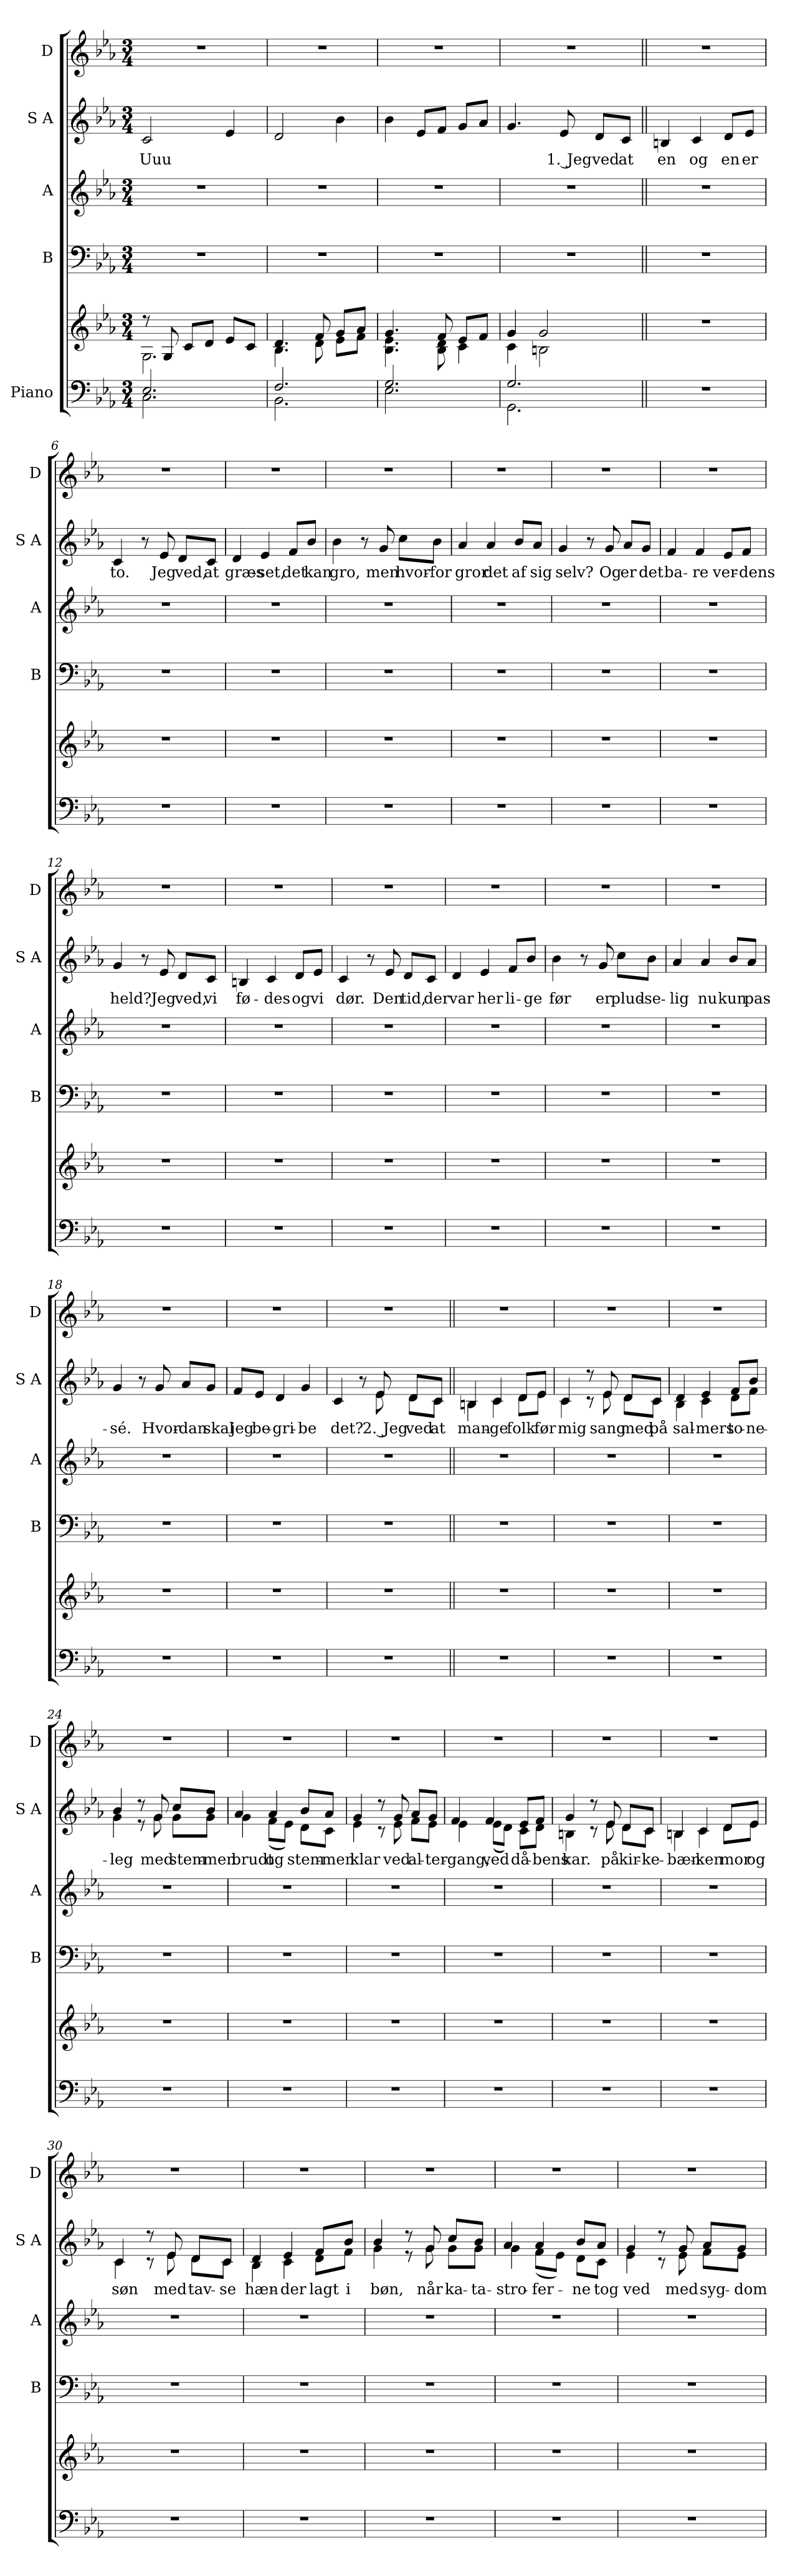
**kern	**kern	**kern	**kern	**kern	**text	**kern
*part5	*part5	*part4	*part3	*part2	*part2	*part1
*staff6	*staff5	*staff4	*staff3	*staff2	*staff2	*staff1
*I"Piano	*	*I"B	*I"A	*I"S A	*	*I"D
*	*	*I'B	*I'A	*I'S A	*	*I'D
*	*	*stria5	*stria5	*	*	*
*clefF4	*clefG2	*clefF4	*clefG2	*clefG2	*	*clefG2
*k[b-e-a-]	*k[b-e-a-]	*k[b-e-a-]	*k[b-e-a-]	*k[b-e-a-]	*	*k[b-e-a-]
*M3/4	*M3/4	*M3/4	*M3/4	*M3/4	*	*M3/4
*MM90	*MM90	*MM90	*MM90	*MM90	*	*MM90
=1	=1	=1	=1	=1	=1	=1
*^	*^	*	*	*	*	*
!	!	!	!	!	!	!	!LO:LY:b	!
2.E-/	2.C\	8r	2.G\	2.r	2.r	2c/	Uuu	2.r
.	.	8G/	.	.	.	.	.	.
.	.	8c/L	.	.	.	.	.	.
.	.	8d/J	.	.	.	.	.	.
.	.	8e-/L	.	.	.	4e-/	.	.
.	.	8c/J	.	.	.	.	.	.
=2	=2	=2	=2	=2	=2	=2	=2	=2
2.F/	2.BB-\	4.d/	4.B-\	2.r	2.r	2d/	.	2.r
.	.	8f/	8d\	.	.	.	.	.
.	.	8g/L	8e-\L	.	.	4b-\	.	.
.	.	8a-/J	8f\J	.	.	.	.	.
=3	=3	=3	=3	=3	=3	=3	=3	=3
2.G/	2.E-\	4.g/	4.B-\ 4.e-\	2.r	2.r	4b-\	.	2.r
.	.	.	.	.	.	8e-/L	.	.
.	.	8f/	8B-\ 8d\	.	.	8f/J	.	.
.	.	8e-/L	4c\	.	.	8g/L	.	.
.	.	8f/J	.	.	.	8a-/J	.	.
=4	=4	=4	=4	=4	=4	=4	=4	=4
2.G/	2.GG\	4g/	4c\	2.r	2.r	4.g/	.	2.r
.	.	2g/	2Bn\	.	.	.	.	.
!	!	!	!	!	!	!	!LO:LY:b	!
.	.	.	.	.	.	8e-/	1. Jeg	.
!	!	!	!	!	!	!	!LO:LY:b	!
.	.	.	.	.	.	8d/L	ved	.
!	!	!	!	!	!	!	!LO:LY:b	!
.	.	.	.	.	.	8c/J	at	.
*v	*v	*	*	*	*	*	*	*
*	*v	*v	*	*	*	*	*
=5||	=5||	=5||	=5||	=5||	=5||	=5||
!	!	!	!	!	!LO:LY:b	!
2.r	2.r	2.r	2.r	4Bn/	en	2.r
!	!	!	!	!	!LO:LY:b	!
.	.	.	.	4c/	og	.
!	!	!	!	!	!LO:LY:b	!
.	.	.	.	8d/L	en	.
!	!	!	!	!	!LO:LY:b	!
.	.	.	.	8e-/J	er	.
!!LO:LB:g=z
=6	=6	=6	=6	=6	=6	=6
!	!	!	!	!	!LO:LY:b	!
2.r	2.r	2.r	2.r	4c/	to.	2.r
.	.	.	.	8r	.	.
!	!	!	!	!	!LO:LY:b	!
.	.	.	.	8e-/	Jeg	.
!	!	!	!	!	!LO:LY:b	!
.	.	.	.	8d/L	ved,	.
!	!	!	!	!	!LO:LY:b	!
.	.	.	.	8c/J	at	.
=7	=7	=7	=7	=7	=7	=7
!	!	!	!	!	!LO:LY:b	!
2.r	2.r	2.r	2.r	4d/	græs-	2.r
!	!	!	!	!	!LO:LY:b	!
.	.	.	.	4e-/	-set,	.
!	!	!	!	!	!LO:LY:b	!
.	.	.	.	8f/L	det	.
!	!	!	!	!	!LO:LY:b	!
.	.	.	.	8b-/J	kan	.
=8	=8	=8	=8	=8	=8	=8
!	!	!	!	!	!LO:LY:b	!
2.r	2.r	2.r	2.r	4b-\	gro,	2.r
.	.	.	.	8r	.	.
!	!	!	!	!	!LO:LY:b	!
.	.	.	.	8g/	men	.
!	!	!	!	!	!LO:LY:b	!
.	.	.	.	8cc\L	hvor-	.
!	!	!	!	!	!LO:LY:b	!
.	.	.	.	8b-\J	-for	.
=9	=9	=9	=9	=9	=9	=9
!	!	!	!	!	!LO:LY:b	!
2.r	2.r	2.r	2.r	4a-/	gror	2.r
!	!	!	!	!	!LO:LY:b	!
.	.	.	.	4a-/	det	.
!	!	!	!	!	!LO:LY:b	!
.	.	.	.	8b-/L	af	.
!	!	!	!	!	!LO:LY:b	!
.	.	.	.	8a-/J	sig	.
=10	=10	=10	=10	=10	=10	=10
!	!	!	!	!	!LO:LY:b	!
2.r	2.r	2.r	2.r	4g/	selv?	2.r
.	.	.	.	8r	.	.
!	!	!	!	!	!LO:LY:b	!
.	.	.	.	8g/	Og	.
!	!	!	!	!	!LO:LY:b	!
.	.	.	.	8a-/L	er	.
!	!	!	!	!	!LO:LY:b	!
.	.	.	.	8g/J	det	.
!!LO:LB:g=z
=11	=11	=11	=11	=11	=11	=11
!	!	!	!	!	!LO:LY:b	!
2.r	2.r	2.r	2.r	4f/	ba-	2.r
!	!	!	!	!	!LO:LY:b	!
.	.	.	.	4f/	-re	.
!	!	!	!	!	!LO:LY:b	!
.	.	.	.	8e-/L	ver-	.
!	!	!	!	!	!LO:LY:b	!
.	.	.	.	8f/J	-dens	.
=12	=12	=12	=12	=12	=12	=12
!	!	!	!	!	!LO:LY:b	!
2.r	2.r	2.r	2.r	4g/	held?	2.r
.	.	.	.	8r	.	.
!	!	!	!	!	!LO:LY:b	!
.	.	.	.	8e-/	Jeg	.
!	!	!	!	!	!LO:LY:b	!
.	.	.	.	8d/L	ved,	.
!	!	!	!	!	!LO:LY:b	!
.	.	.	.	8c/J	vi	.
=13	=13	=13	=13	=13	=13	=13
!	!	!	!	!	!LO:LY:b	!
2.r	2.r	2.r	2.r	4Bn/	fø-	2.r
!	!	!	!	!	!LO:LY:b	!
.	.	.	.	4c/	-des	.
!	!	!	!	!	!LO:LY:b	!
.	.	.	.	8d/L	og	.
!	!	!	!	!	!LO:LY:b	!
.	.	.	.	8e-/J	vi	.
=14	=14	=14	=14	=14	=14	=14
!	!	!	!	!	!LO:LY:b	!
2.r	2.r	2.r	2.r	4c/	dør.	2.r
.	.	.	.	8r	.	.
!	!	!	!	!	!LO:LY:b	!
.	.	.	.	8e-/	Den	.
!	!	!	!	!	!LO:LY:b	!
.	.	.	.	8d/L	tid,	.
!	!	!	!	!	!LO:LY:b	!
.	.	.	.	8c/J	der	.
=15	=15	=15	=15	=15	=15	=15
!	!	!	!	!	!LO:LY:b	!
2.r	2.r	2.r	2.r	4d/	var	2.r
!	!	!	!	!	!LO:LY:b	!
.	.	.	.	4e-/	her	.
!	!	!	!	!	!LO:LY:b	!
.	.	.	.	8f/L	li-	.
!	!	!	!	!	!LO:LY:b	!
.	.	.	.	8b-/J	-ge	.
!!LO:LB:g=z
=16	=16	=16	=16	=16	=16	=16
!	!	!	!	!	!LO:LY:b	!
2.r	2.r	2.r	2.r	4b-\	før	2.r
.	.	.	.	8r	.	.
!	!	!	!	!	!LO:LY:b	!
.	.	.	.	8g/	er	.
!	!	!	!	!	!LO:LY:b	!
.	.	.	.	8cc\L	plud-	.
!	!	!	!	!	!LO:LY:b	!
.	.	.	.	8b-\J	-se-	.
=17	=17	=17	=17	=17	=17	=17
!	!	!	!	!	!LO:LY:b	!
2.r	2.r	2.r	2.r	4a-/	-lig	2.r
!	!	!	!	!	!LO:LY:b	!
.	.	.	.	4a-/	nu	.
!	!	!	!	!	!LO:LY:b	!
.	.	.	.	8b-/L	kun	.
!	!	!	!	!	!LO:LY:b	!
.	.	.	.	8a-/J	pas-	.
=18	=18	=18	=18	=18	=18	=18
!	!	!	!	!	!LO:LY:b	!
2.r	2.r	2.r	2.r	4g/	-sé.	2.r
.	.	.	.	8r	.	.
!	!	!	!	!	!LO:LY:b	!
.	.	.	.	8g/	Hvor-	.
!	!	!	!	!	!LO:LY:b	!
.	.	.	.	8a-/L	-dan	.
!	!	!	!	!	!LO:LY:b	!
.	.	.	.	8g/J	skal	.
=19	=19	=19	=19	=19	=19	=19
!	!	!	!	!	!LO:LY:b	!
2.r	2.r	2.r	2.r	8f/L	jeg	2.r
!	!	!	!	!	!LO:LY:b	!
.	.	.	.	8e-/J	be-	.
!	!	!	!	!	!LO:LY:b	!
.	.	.	.	4d/	-gri-	.
!	!	!	!	!	!LO:LY:b	!
.	.	.	.	4g/	-be	.
=20	=20	=20	=20	=20	=20	=20
!	!	!	!	!	!LO:LY:b	!
*	*	*	*	*^	*	*
2.r	2.r	2.r	2.r	4c/	4.ryy	det?	2.r
.	.	.	.	8r	.	.	.
!	!	!	!	!	!	!LO:LY:b	!
.	.	.	.	8e-/	8e-\	2. Jeg	.
!	!	!	!	!	!	!LO:LY:b	!
.	.	.	.	8d/L	8d\L	ved	.
!	!	!	!	!	!	!LO:LY:b	!
.	.	.	.	8c/J	8c\J	at	.
!!LO:LB:g=z
=21||	=21||	=21||	=21||	=21||	=21||	=21||	=21||
!	!	!	!	!	!	!LO:LY:b	!
2.r	2.r	2.r	2.r	4Bn/	4B\	man-	2.r
!	!	!	!	!	!	!LO:LY:b	!
.	.	.	.	4c/	4c\	-ge	.
!	!	!	!	!	!	!LO:LY:b	!
.	.	.	.	8d/L	8d\L	folk	.
!	!	!	!	!	!	!LO:LY:b	!
.	.	.	.	8e-/J	8e-\J	før	.
=22	=22	=22	=22	=22	=22	=22	=22
!	!	!	!	!	!	!LO:LY:b	!
2.r	2.r	2.r	2.r	4c/	4c\	mig	2.r
.	.	.	.	8r	8r	.	.
!	!	!	!	!	!	!LO:LY:b	!
.	.	.	.	8e-/	8e-\	sang	.
!	!	!	!	!	!	!LO:LY:b	!
.	.	.	.	8d/L	8d\L	med	.
!	!	!	!	!	!	!LO:LY:b	!
.	.	.	.	8c/J	8c\J	på	.
=23	=23	=23	=23	=23	=23	=23	=23
!	!	!	!	!	!	!LO:LY:b	!
2.r	2.r	2.r	2.r	4d/	4B-\	sal-	2.r
!	!	!	!	!	!	!LO:LY:b	!
.	.	.	.	4e-/	4c\	-mers	.
!	!	!	!	!	!	!LO:LY:b	!
.	.	.	.	8f/L	8d\L	to-	.
!	!	!	!	!	!	!LO:LY:b	!
.	.	.	.	8b-/J	8f\J	-ne-	.
=24	=24	=24	=24	=24	=24	=24	=24
!	!	!	!	!	!	!LO:LY:b	!
2.r	2.r	2.r	2.r	4b-/	4g\	-leg	2.r
.	.	.	.	8r	8r	.	.
!	!	!	!	!	!	!LO:LY:b	!
.	.	.	.	8g/	8g\	med	.
!	!	!	!	!	!	!LO:LY:b	!
.	.	.	.	8cc/L	8g\L	stem-	.
!	!	!	!	!	!	!LO:LY:b	!
.	.	.	.	8b-/J	8g\J	-men	.
=25	=25	=25	=25	=25	=25	=25	=25
!	!	!	!	!	!	!LO:LY:b	!
2.r	2.r	2.r	2.r	4a-/	4g\	brudt	2.r
!	!	!	!	!	!	!LO:LY:b	!
.	.	.	.	4a-/	(8f\L	og	.
.	.	.	.	.	8e-\J)	.	.
!	!	!	!	!	!	!LO:LY:b	!
.	.	.	.	8b-/L	8d\L	stem-	.
!	!	!	!	!	!	!LO:LY:b	!
.	.	.	.	8a-/J	8c\J	-men	.
!!LO:LB:g=z
=26	=26	=26	=26	=26	=26	=26	=26
!	!	!	!	!	!	!LO:LY:b	!
2.r	2.r	2.r	2.r	4g/	4e-\	klar	2.r
.	.	.	.	8r	8r	.	.
!	!	!	!	!	!	!LO:LY:b	!
.	.	.	.	8g/	8e-\	ved	.
!	!	!	!	!	!	!LO:LY:b	!
.	.	.	.	8a-/L	8f\L	al-	.
!	!	!	!	!	!	!LO:LY:b	!
.	.	.	.	8g/J	8e-\J	-ter-	.
=27	=27	=27	=27	=27	=27	=27	=27
!	!	!	!	!	!	!LO:LY:b	!
2.r	2.r	2.r	2.r	4f/	4e-\	-gang,	2.r
!	!	!	!	!	!	!LO:LY:b	!
.	.	.	.	4f/	(8e-\L	ved	.
.	.	.	.	.	8d\J)	.	.
!	!	!	!	!	!	!LO:LY:b	!
.	.	.	.	8e-/L	8c\L	då-	.
!	!	!	!	!	!	!LO:LY:b	!
.	.	.	.	8f/J	8d\J	-bens	.
=28	=28	=28	=28	=28	=28	=28	=28
!	!	!	!	!	!	!LO:LY:b	!
2.r	2.r	2.r	2.r	4g/	4Bn\	kar.	2.r
.	.	.	.	8r	8r	.	.
!	!	!	!	!	!	!LO:LY:b	!
.	.	.	.	8e-/	8e-\	på	.
!	!	!	!	!	!	!LO:LY:b	!
.	.	.	.	8d/L	8d\L	kir-	.
!	!	!	!	!	!	!LO:LY:b	!
.	.	.	.	8c/J	8c\J	-ke-	.
=29	=29	=29	=29	=29	=29	=29	=29
!	!	!	!	!	!	!LO:LY:b	!
2.r	2.r	2.r	2.r	4Bn/	4B\	-bæn-	2.r
!	!	!	!	!	!	!LO:LY:b	!
.	.	.	.	4c/	4c\	-ken	.
!	!	!	!	!	!	!LO:LY:b	!
.	.	.	.	8d/L	8d\L	mor	.
!	!	!	!	!	!	!LO:LY:b	!
.	.	.	.	8e-/J	8e-\J	og	.
=30	=30	=30	=30	=30	=30	=30	=30
!	!	!	!	!	!	!LO:LY:b	!
2.r	2.r	2.r	2.r	4c/	4c\	søn	2.r
.	.	.	.	8r	8r	.	.
!	!	!	!	!	!	!LO:LY:b	!
.	.	.	.	8e-/	8e-\	med	.
!	!	!	!	!	!	!LO:LY:b	!
.	.	.	.	8d/L	8d\L	tav-	.
!	!	!	!	!	!	!LO:LY:b	!
.	.	.	.	8c/J	8c\J	-se	.
!!LO:LB:g=z
=31	=31	=31	=31	=31	=31	=31	=31
!	!	!	!	!	!	!LO:LY:b	!
2.r	2.r	2.r	2.r	4d/	4B-\	hæn-	2.r
!	!	!	!	!	!	!LO:LY:b	!
.	.	.	.	4e-/	4c\	-der	.
!	!	!	!	!	!	!LO:LY:b	!
.	.	.	.	8f/L	8d\L	lagt	.
!	!	!	!	!	!	!LO:LY:b	!
.	.	.	.	8b-/J	8f\J	i	.
=32	=32	=32	=32	=32	=32	=32	=32
!	!	!	!	!	!	!LO:LY:b	!
2.r	2.r	2.r	2.r	4b-/	4g\	bøn,	2.r
.	.	.	.	8r	8r	.	.
!	!	!	!	!	!	!LO:LY:b	!
.	.	.	.	8g/	8g\	når	.
!	!	!	!	!	!	!LO:LY:b	!
.	.	.	.	8cc/L	8g\L	ka-	.
!	!	!	!	!	!	!LO:LY:b	!
.	.	.	.	8b-/J	8g\J	-ta-	.
=33	=33	=33	=33	=33	=33	=33	=33
!	!	!	!	!	!	!LO:LY:b	!
2.r	2.r	2.r	2.r	4a-/	4g\	-stro-	2.r
!	!	!	!	!	!	!LO:LY:b	!
.	.	.	.	4a-/	(8f\L	-fer-	.
.	.	.	.	.	8e-\J)	.	.
!	!	!	!	!	!	!LO:LY:b	!
.	.	.	.	8b-/L	8d\L	-ne	.
!	!	!	!	!	!	!LO:LY:b	!
.	.	.	.	8a-/J	8c\J	tog	.
=34	=34	=34	=34	=34	=34	=34	=34
!	!	!	!	!	!	!LO:LY:b	!
2.r	2.r	2.r	2.r	4g/	4e-\	ved	2.r
.	.	.	.	8r	8r	.	.
!	!	!	!	!	!	!LO:LY:b	!
.	.	.	.	8g/	8e-\	med	.
!	!	!	!	!	!	!LO:LY:b	!
.	.	.	.	8a-/L	8f\L	syg-	.
!	!	!	!	!	!	!LO:LY:b	!
.	.	.	.	8g/J	8e-\J	-dom	.
*	*	*	*	*v	*v	*	*
=	=	=	=	=	=	=
*-	*-	*-	*-	*-	*-	*-
